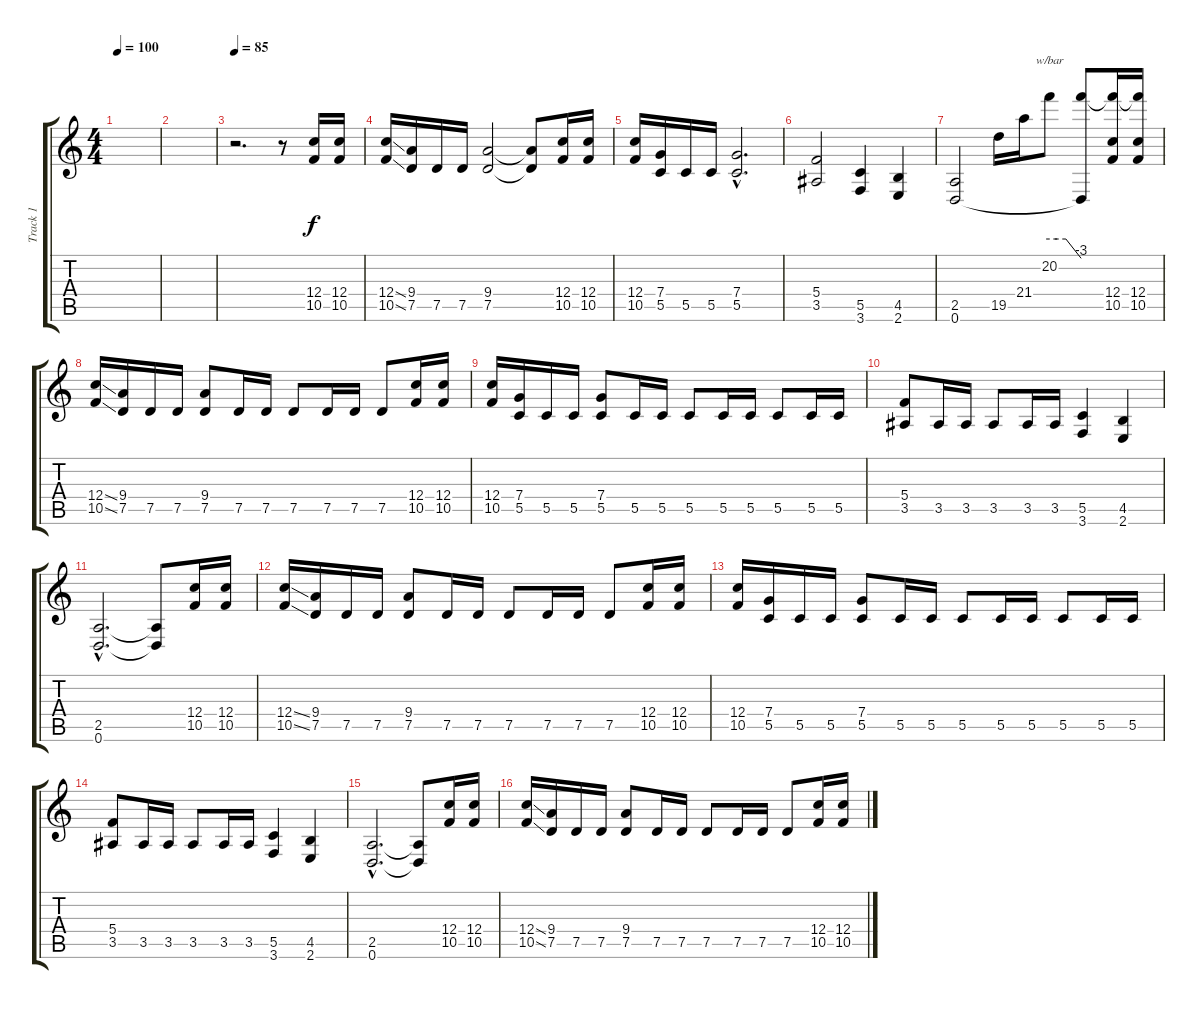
\track ("Track 1" "Track 1") {instrument overdrivenguitar}
\staff {score tabs}
\tuning (D4 A3 F3 C3 G2 D2) {hide}
\ts (4 4)
\tempo 100
\clef g2
\ks c
|
|
\tempo 85
r.2{d} r.8 (12.4 10.5).16 (12.4 10.5).16 |
(12.4{ss} 10.5{ss}).16 (9.4 7.5).16 7.5.16 7.5.16 (9.4 7.5).2 (9.4{t} 7.5{t}).8 (12.4 10.5).16 (12.4 10.5).16 |
(12.4 10.5).16 (7.4 5.5).16 5.5.16 5.5.16 (7.4{hac} 5.5{hac}).2{d} |
(5.4 3.5).2 (5.5 3.6).4 (4.5 2.6).4 |
(2.5 0.6).2 19.5.16 21.4.16 20.2.8{tbe (custom default 0 0 14 0 31 0 60 -12)} (20.2{t} 0.6{t}).8 (20.2{t} 12.4 10.5).16 (20.2{t} 12.4 10.5).16 |
(12.4{ss} 10.5{ss}).16 (9.4 7.5).16 7.5.16 7.5.16 (9.4 7.5).8 7.5.16 7.5.16 7.5.8 7.5.16 7.5.16 7.5.8 (12.4 10.5).16 (12.4 10.5).16 |
(12.4 10.5).16 (7.4 5.5).16 5.5.16 5.5.16 (7.4 5.5).8 5.5.16 5.5.16 5.5.8 5.5.16 5.5.16 5.5.8 5.5.16 5.5.16 |
(5.4 3.5).8 3.5.16 3.5.16 3.5.8 3.5.16 3.5.16 (5.5 3.6).4 (4.5 2.6).4 |
(2.5{hac} 0.6{hac}).2{d} (2.5{t} 0.6{t}).8 (12.4 10.5).16 (12.4 10.5).16 |
(12.4{ss} 10.5{ss}).16 (9.4 7.5).16 7.5.16 7.5.16 (9.4 7.5).8 7.5.16 7.5.16 7.5.8 7.5.16 7.5.16 7.5.8 (12.4 10.5).16 (12.4 10.5).16 |
(12.4 10.5).16 (7.4 5.5).16 5.5.16 5.5.16 (7.4 5.5).8 5.5.16 5.5.16 5.5.8 5.5.16 5.5.16 5.5.8 5.5.16 5.5.16 |
(5.4 3.5).8 3.5.16 3.5.16 3.5.8 3.5.16 3.5.16 (5.5 3.6).4 (4.5 2.6).4 |
(2.5{hac} 0.6{hac}).2{d} (2.5{t} 0.6{t}).8 (12.4 10.5).16 (12.4 10.5).16 |
(12.4{ss} 10.5{ss}).16 (9.4 7.5).16 7.5.16 7.5.16 (9.4 7.5).8 7.5.16 7.5.16 7.5.8 7.5.16 7.5.16 7.5.8 (12.4 10.5).16 (12.4 10.5).16
